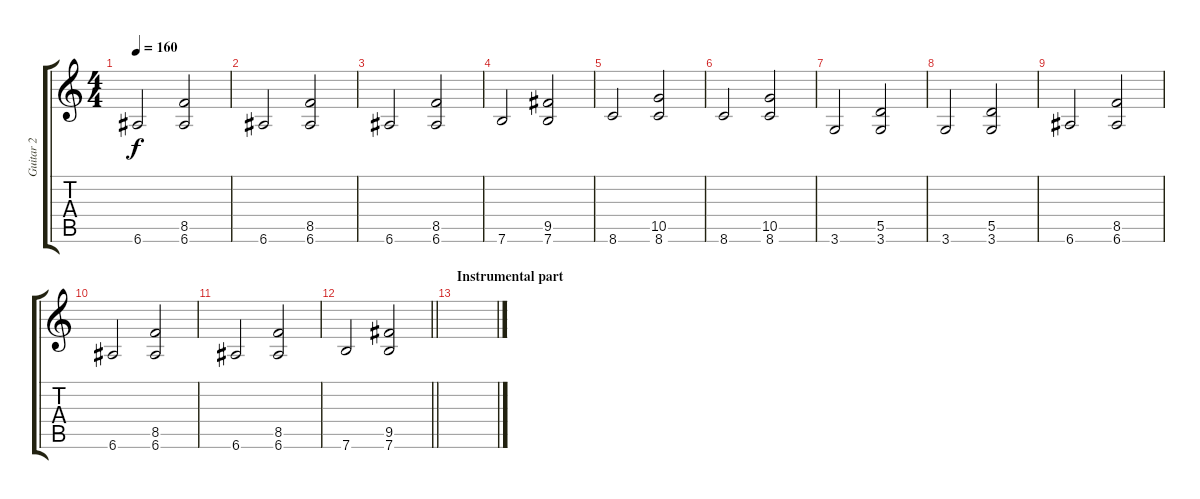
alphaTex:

\track ("Guitar 2" "Guitar 2") {instrument overdrivenguitar}
\staff {score tabs}
\tuning (E4 B3 G3 D3 A2 E2) {hide}
\ts (4 4)
\tempo 160
\clef g2
\ks c
6.6.2{dy f} (8.5 6.6).2 |
6.6.2 (8.5 6.6).2 |
6.6.2 (8.5 6.6).2 |
7.6.2 (9.5 7.6).2 |
8.6.2 (10.5 8.6).2 |
8.6.2 (10.5 8.6).2 |
3.6.2 (5.5 3.6).2 |
3.6.2 (5.5 3.6).2 |
6.6.2 (8.5 6.6).2 |
6.6.2 (8.5 6.6).2 |
6.6.2 (8.5 6.6).2 |
\barLineRight lightlight
7.6.2 (9.5 7.6).2 |
\section ("" "Instrumental part")
